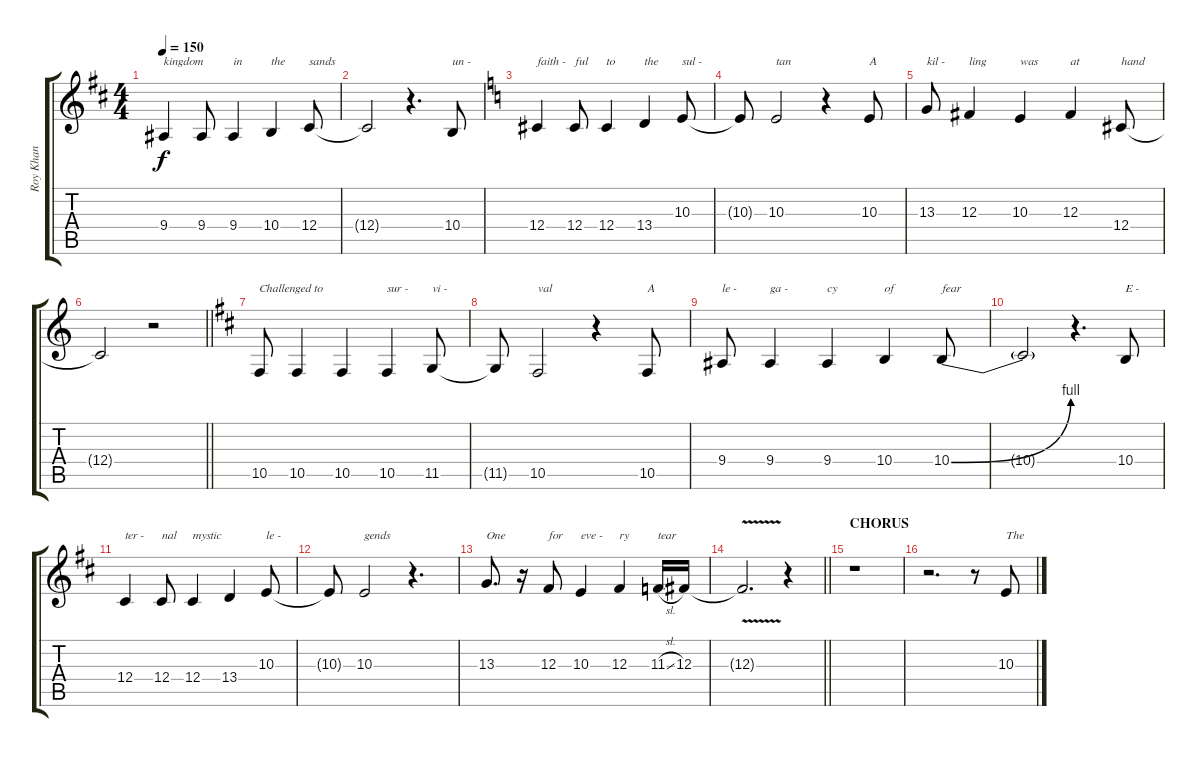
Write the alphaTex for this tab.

\track ("Roy Khan" "Roy Khan") {instrument lead2sawtooth}
\staff {score tabs}
\tuning (Eb4 Bb3 Gb3 Db3 Ab2 Eb2) {hide}
\ts (4 4)
\tempo 150
\clef g2
\ks bminor
9.4.4{txt "kingdom" dy f} 9.4.8 9.4.4{txt "in"} 10.4.4{txt "the"} 12.4.8{txt "sands"} |
12.4{t}.2 r.4{d} 10.4.8{txt "un -"} |
\ks c
12.4.4{txt "faith -"} 12.4.8{txt "ful"} 12.4.4{txt "to"} 13.4.4{txt "the"} 10.3.8{txt "sul -"} |
10.3{t}.8 10.3.2{txt "tan"} r.4 10.3.8{txt "A"} |
13.3.8{txt "kil -"} 12.3.4{txt "ling"} 10.3.4{txt "was"} 12.3.4{txt "at"} 12.4.8{txt "hand"} |
\barLineRight lightlight
12.4{t}.2 r.2 |
\ks bminor
10.5.8{txt "Challenged to"} 10.5.4 10.5.4 10.5.4{txt "sur -"} 11.5.8{txt "vi -"} |
11.5{t}.8 10.5.2{txt "val"} r.4 10.5.8{txt "A"} |
9.4.8{txt "le -"} 9.4.4{txt "ga -"} 9.4.4{txt "cy"} 10.4.4{txt "of"} 10.4{be (bend 0 0 60 4)}.8{txt "fear"} |
10.4{t}.2 r.4{d} 10.4.8{txt "E -"} |
12.4.4{txt "ter -"} 12.4.8{txt "nal"} 12.4.4{txt "mystic"} 13.4.4 10.3.8{txt "le -"} |
10.3{t}.8 10.3.2{txt "gends"} r.4{d} |
13.3.8{d txt "One"} r.16 12.3.8{txt "for"} 10.3.4{txt "eve -"} 12.3.4{txt "ry"} 11.3{sl}.16{txt "tear"} 12.3.16 |
\barLineRight lightlight
12.3{v t}.2{d} r.4 |
\section ("" "CHORUS")
r.1 |
r.2{d} r.8 10.3.8{txt "The"}
